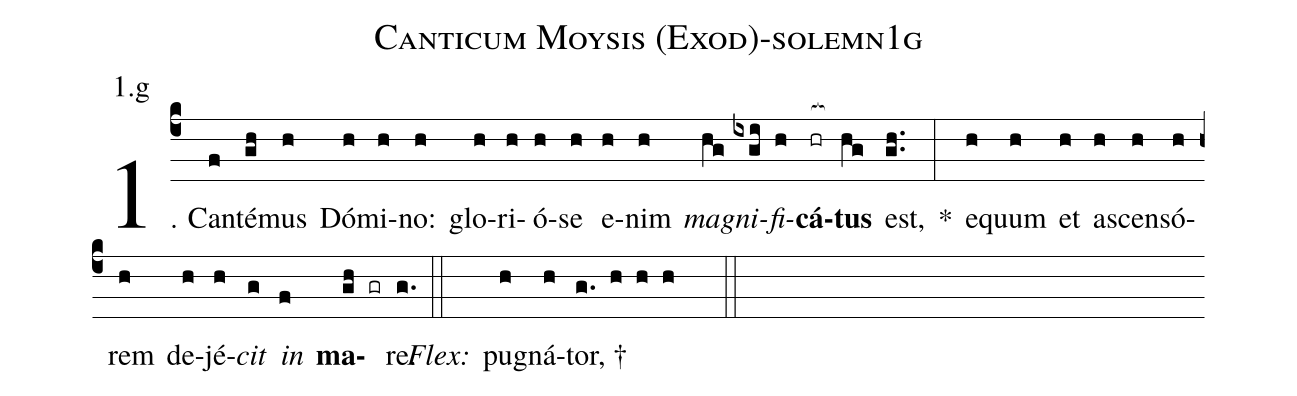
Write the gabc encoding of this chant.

name: Canticum Moysis (Exod)-solemn1g;
annotation: 1.g;
%%
(c4)1. Can(f)té(gh)mus(h) Dó(h)mi(h)no:(h) glo(h)ri(h)ó(h)se(h) e(h)nim(h) <i>ma</i>(hg)<i>gni</i>(ixgi)<i>fi</i>(h)<b>cá</b>(hr[ocb:1{])<b>tus</b>(hg[ocb:0}]) est,(gh..) *(:) e(h)quum(h) et(h) a(h)scen(h)só(h)rem(h) de(h)jé(h)<i>cit</i>(g) <i>in</i>(f) <b>ma</b>(gh gr)re.(g.) (::)
<i>Flex:</i>()  pu(h)gná(h)tor, †(g. h h h  ::)
